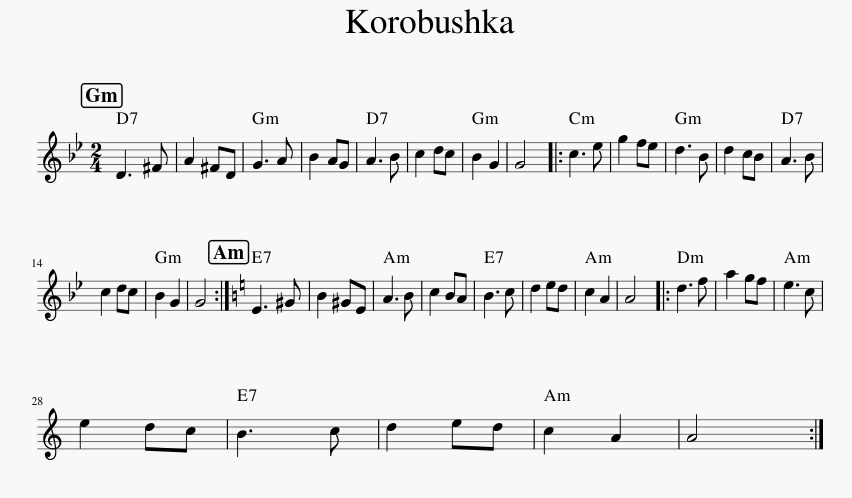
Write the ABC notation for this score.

X:1
L:1/8
M:2/4
I:linebreak $
K:Gmin
V:1 treble
V:1
 D3 ^F | A2 ^FD | G3 A | B2 AG | A3 B | %5
 c2 dc | B2 G2 | G4 |: c3 e | g2 fe | %10
 d3 B | d2 cB | A3 B |$ c2 dc | B2 G2 | %15
 G4 :|[K:Amin] E3 ^G | B2 ^GE | A3 B | c2 BA | %20
 B3 c | d2 ed | c2 A2 | A4 |: d3 f | %25
 a2 gf | e3 c |$ e2 dc | B3 c | d2 ed | %30
 c2 A2 | A4 :| %32
